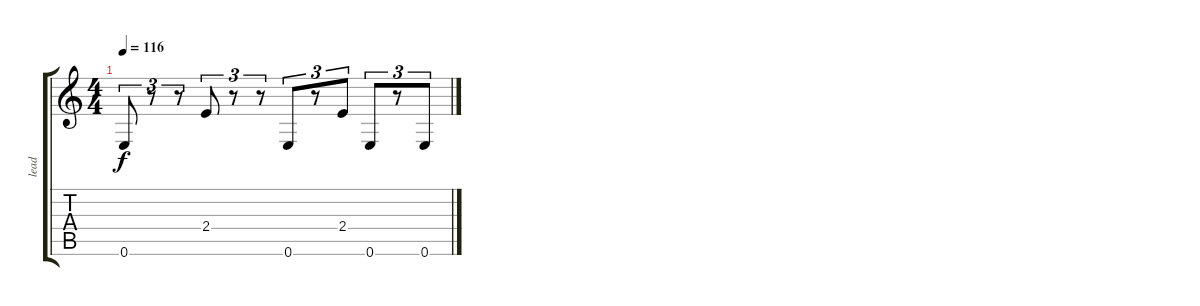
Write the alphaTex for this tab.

\track ("lead" "lead") {instrument overdrivenguitar}
\staff {score tabs}
\tuning (E4 B3 G3 D3 A2 E2) {hide}
\ts (4 4)
\tempo 116
\clef g2
\ks c
0.6.8{tu (3 2) dy f} r.8{tu (3 2)} r.8{tu (3 2)} 2.4.8{tu (3 2)} r.8{tu (3 2)} r.8{tu (3 2)} 0.6.8{tu (3 2)} r.8{tu (3 2)} 2.4.8{tu (3 2)} 0.6.8{tu (3 2)} r.8{tu (3 2)} 0.6.8{tu (3 2)}
